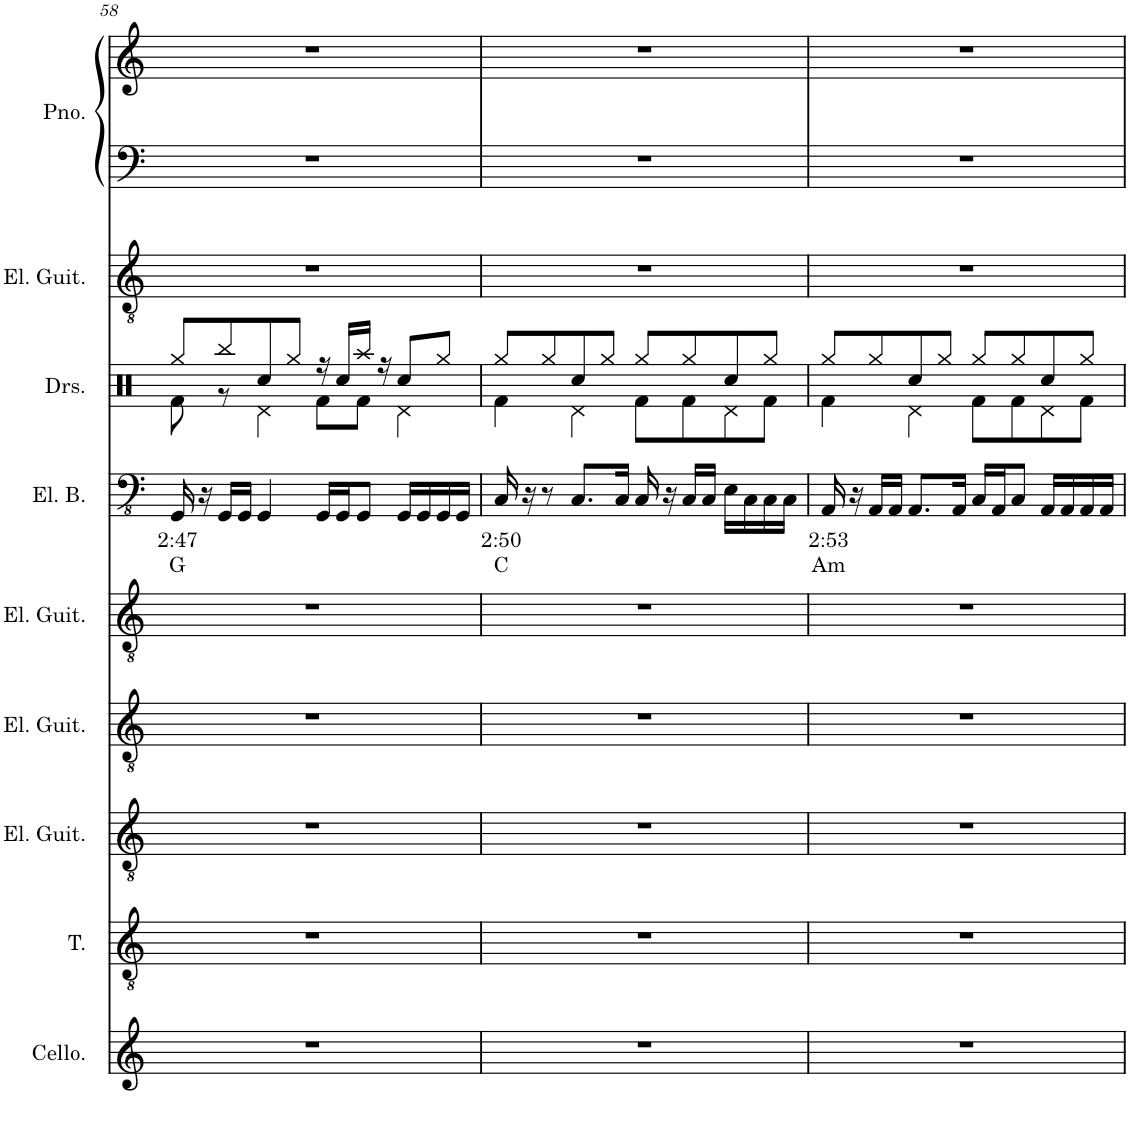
**kern	**kern	**kern	**kern	**kern	**kern	**text	**text	**kern	**kern	**kern	**kern
*part9	*part8	*part7	*part6	*part5	*part4	*part4	*part4	*part3	*part2	*part1	*part1
*staff10	*staff9	*staff8	*staff7	*staff6	*staff5	*staff5	*staff5	*staff4	*staff3	*staff2	*staff1
*I"Cello	*I"Tenor	*I"Electric Guitar	*I"Electric Guitar	*I"Electric Guitar	*I"Electric Bass	*	*	*I"Drumset	*I"Electric Guitar	*I"Piano	*
*I'Cello.	*I'T.	*I'El. Guit.	*I'El. Guit.	*I'El. Guit.	*I'El. B.	*	*	*I'Drs.	*I'El. Guit.	*I'Pno.	*
!!LO:PB:g=z
*clefG2	*clefGv2	*clefGv2	*clefGv2	*clefGv2	*clefFv4	*	*	*clefX	*clefGv2	*clefF4	*clefG2
*k[]	*k[]	*k[]	*k[]	*k[]	*k[]	*	*	*k[]	*k[]	*k[]	*k[]
*M4/4	*M4/4	*M4/4	*M4/4	*M4/4	*M4/4	*	*	*M4/4	*M4/4	*M4/4	*M4/4
=58	=58	=58	=58	=58	=58	=58	=58	=58	=58	=58	=58
!	!	!	!	!	!	!LO:LY:b	!LO:LY:b	!	!	!	!
*	*	*	*	*	*	*	*	*^	*	*	*
1r	1r	1r	1r	1r	16GGG/	2:47	G	8Rgg/L	8Rf\	1r	1r	1r
.	.	.	.	.	16r	.	.	.	.	.	.	.
.	.	.	.	.	16GGG/LL	.	.	8Rbb/	8r	.	.	.
.	.	.	.	.	16GGG/JJ	.	.	.	.	.	.	.
.	.	.	.	.	4GGG/	.	.	8Rcc/	4Rd\	.	.	.
.	.	.	.	.	.	.	.	8Rgg/J	.	.	.	.
.	.	.	.	.	16GGG/LL	.	.	16r	8Rf\L	.	.	.
.	.	.	.	.	16GGG/J	.	.	16Rcc/LL	.	.	.	.
.	.	.	.	.	8GGG/J	.	.	16Raa/JJ	8Rf\J	.	.	.
.	.	.	.	.	.	.	.	16r	.	.	.	.
.	.	.	.	.	16GGG/LL	.	.	8Rcc/L	4Rd\	.	.	.
.	.	.	.	.	16GGG/	.	.	.	.	.	.	.
.	.	.	.	.	16GGG/	.	.	8Rgg/J	.	.	.	.
.	.	.	.	.	16GGG/JJ	.	.	.	.	.	.	.
=59	=59	=59	=59	=59	=59	=59	=59	=59	=59	=59	=59	=59
!	!	!	!	!	!	!LO:LY:b	!LO:LY:b	!	!	!	!	!
1r	1r	1r	1r	1r	16CC/	2:50	C	8Rgg/L	4Rf\	1r	1r	1r
.	.	.	.	.	16r	.	.	.	.	.	.	.
.	.	.	.	.	8r	.	.	8Rgg/	.	.	.	.
.	.	.	.	.	8.CC/L	.	.	8Rcc/	4Rd\	.	.	.
.	.	.	.	.	.	.	.	8Rgg/J	.	.	.	.
.	.	.	.	.	16CC/Jk	.	.	.	.	.	.	.
.	.	.	.	.	16CC/	.	.	8Rgg/L	8Rf\L	.	.	.
.	.	.	.	.	16r	.	.	.	.	.	.	.
.	.	.	.	.	16CC/LL	.	.	8Rgg/	8Rf\	.	.	.
.	.	.	.	.	16CC/JJ	.	.	.	.	.	.	.
.	.	.	.	.	16EE\LL	.	.	8Rcc/	8Rd\	.	.	.
.	.	.	.	.	16CC\	.	.	.	.	.	.	.
.	.	.	.	.	16CC\	.	.	8Rgg/J	8Rf\J	.	.	.
.	.	.	.	.	16CC\JJ	.	.	.	.	.	.	.
=60	=60	=60	=60	=60	=60	=60	=60	=60	=60	=60	=60	=60
!	!	!	!	!	!	!LO:LY:b	!LO:LY:b	!	!	!	!	!
1r	1r	1r	1r	1r	16AAA/	2:53	Am	8Rgg/L	4Rf\	1r	1r	1r
.	.	.	.	.	16r	.	.	.	.	.	.	.
.	.	.	.	.	16AAA/LL	.	.	8Rgg/	.	.	.	.
.	.	.	.	.	16AAA/JJ	.	.	.	.	.	.	.
.	.	.	.	.	8.AAA/L	.	.	8Rcc/	4Rd\	.	.	.
.	.	.	.	.	.	.	.	8Rgg/J	.	.	.	.
.	.	.	.	.	16AAA/Jk	.	.	.	.	.	.	.
.	.	.	.	.	16CC/LL	.	.	8Rgg/L	8Rf\L	.	.	.
.	.	.	.	.	16AAA/J	.	.	.	.	.	.	.
.	.	.	.	.	8CC/J	.	.	8Rgg/	8Rf\	.	.	.
.	.	.	.	.	16AAA/LL	.	.	8Rcc/	8Rd\	.	.	.
.	.	.	.	.	16AAA/	.	.	.	.	.	.	.
.	.	.	.	.	16AAA/	.	.	8Rgg/J	8Rf\J	.	.	.
.	.	.	.	.	16AAA/JJ	.	.	.	.	.	.	.
*	*	*	*	*	*	*	*	*v	*v	*	*	*
=	=	=	=	=	=	=	=	=	=	=	=
*-	*-	*-	*-	*-	*-	*-	*-	*-	*-	*-	*-
